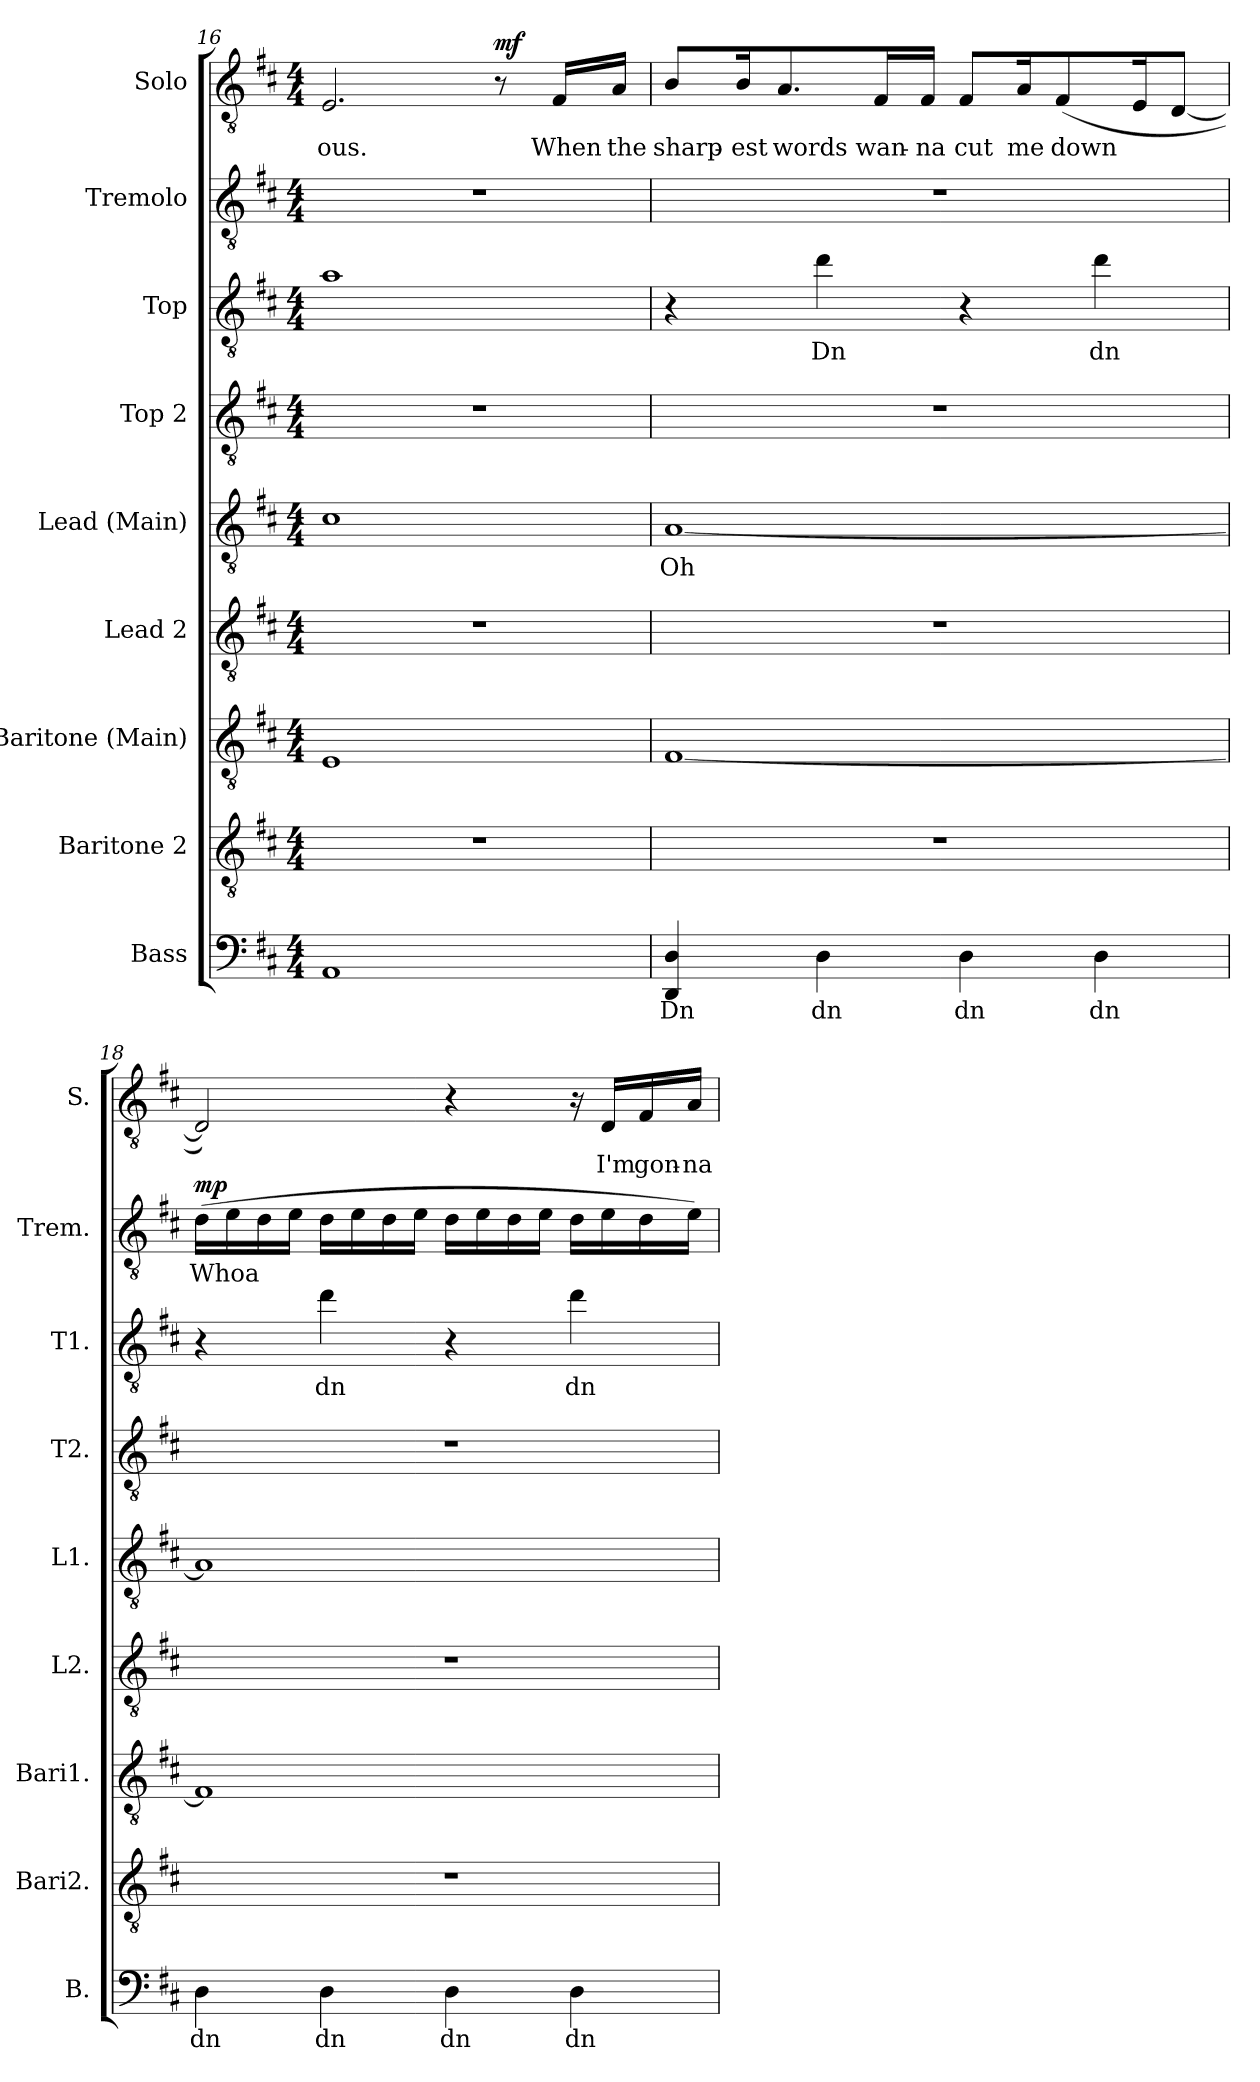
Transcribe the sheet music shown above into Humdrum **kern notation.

**kern	**text	**kern	**kern	**kern	**kern	**text	**kern	**kern	**text	**kern	**text	**dynam	**kern	**text	**dynam
*part9	*part9	*part8	*part7	*part6	*part5	*part5	*part4	*part3	*part3	*part2	*part2	*part2	*part1	*part1	*part1
*staff9	*staff9	*staff8	*staff7	*staff6	*staff5	*staff5	*staff4	*staff3	*staff3	*staff2	*staff2	*staff2	*staff1	*staff1	*staff1
*I"Bass	*	*I"Baritone 2	*I"Baritone (Main)	*I"Lead 2	*I"Lead (Main)	*	*I"Top 2	*I"Top	*	*I"Tremolo	*	*	*I"Solo	*	*
*I'B.	*	*I'Bari2.	*I'Bari1.	*I'L2.	*I'L1.	*	*I'T2.	*I'T1.	*	*I'Trem.	*	*	*I'S.	*	*
*clefF4	*	*clefGv2	*clefGv2	*clefGv2	*clefGv2	*	*clefGv2	*clefGv2	*	*clefGv2	*	*	*clefGv2	*	*
*k[f#c#]	*	*k[f#c#]	*k[f#c#]	*k[f#c#]	*k[f#c#]	*	*k[f#c#]	*k[f#c#]	*	*k[f#c#]	*	*	*k[f#c#]	*	*
*M4/4	*	*M4/4	*M4/4	*M4/4	*M4/4	*	*M4/4	*M4/4	*	*M4/4	*	*	*M4/4	*	*
=16	=16	=16	=16	=16	=16	=16	=16	=16	=16	=16	=16	=16	=16	=16	=16
!	!	!	!	!	!	!	!	!	!	!	!	!	!	!LO:LY:b	!
1AA	.	1r	1E	1r	1c#	.	1r	1a	.	1r	.	.	2.E/	-ous.	.
!	!	!	!	!	!	!	!	!	!	!	!	!	!	!	!LO:DY:b
.	.	.	.	.	.	.	.	.	.	.	.	.	8r	.	mf
!	!	!	!	!	!	!	!	!	!	!	!	!	!	!LO:LY:b	!
.	.	.	.	.	.	.	.	.	.	.	.	.	16F#/LL	When	.
!	!	!	!	!	!	!	!	!	!	!	!	!	!	!LO:LY:b	!
.	.	.	.	.	.	.	.	.	.	.	.	.	16A/JJ	the	.
=17	=17	=17	=17	=17	=17	=17	=17	=17	=17	=17	=17	=17	=17	=17	=17
!	!LO:LY:b	!	!	!	!	!LO:LY:b	!	!	!	!	!	!	!	!LO:LY:b	!
4DD/ 4D/	Dn	1r	[1F#	1r	[1A	Oh	1r	4r	.	1r	.	.	8B/L	sharp-	.
!	!	!	!	!	!	!	!	!	!	!	!	!	!	!LO:LY:b	!
.	.	.	.	.	.	.	.	.	.	.	.	.	16B/K	-est	.
!	!	!	!	!	!	!	!	!	!	!	!	!	!	!LO:LY:b	!
.	.	.	.	.	.	.	.	.	.	.	.	.	8.A/	words	.
!	!LO:LY:b	!	!	!	!	!	!	!	!LO:LY:b	!	!	!	!	!	!
4D\	dn	.	.	.	.	.	.	4dd\	Dn	.	.	.	.	.	.
!	!	!	!	!	!	!	!	!	!	!	!	!	!	!LO:LY:b	!
.	.	.	.	.	.	.	.	.	.	.	.	.	16F#/L	wan-	.
!	!	!	!	!	!	!	!	!	!	!	!	!	!	!LO:LY:b	!
.	.	.	.	.	.	.	.	.	.	.	.	.	16F#/JJ	-na	.
!	!LO:LY:b	!	!	!	!	!	!	!	!	!	!	!	!	!LO:LY:b	!
4D\	dn	.	.	.	.	.	.	4r	.	.	.	.	8F#/L	cut	.
!	!	!	!	!	!	!	!	!	!	!	!	!	!	!LO:LY:b	!
.	.	.	.	.	.	.	.	.	.	.	.	.	16A/K	me	.
!	!	!	!	!	!	!	!	!	!	!	!	!	!	!LO:LY:b	!
.	.	.	.	.	.	.	.	.	.	.	.	.	(<8F#/	down	.
!	!LO:LY:b	!	!	!	!	!	!	!	!LO:LY:b	!	!	!	!	!	!
4D\	dn	.	.	.	.	.	.	4dd\	dn	.	.	.	.	.	.
.	.	.	.	.	.	.	.	.	.	.	.	.	16E/K	.	.
.	.	.	.	.	.	.	.	.	.	.	.	.	[8D/J	.	.
!!LO:PB:g=z
=18	=18	=18	=18	=18	=18	=18	=18	=18	=18	=18	=18	=18	=18	=18	=18
!	!LO:LY:b	!	!	!	!	!	!	!	!	!	!LO:LY:b	!LO:DY:b	!	!	!
4D\	dn	1r	1F#]	1r	1A]	.	1r	4r	.	(>16d\LL	Whoa	mp	2D/])	.	.
.	.	.	.	.	.	.	.	.	.	16e\	.	.	.	.	.
.	.	.	.	.	.	.	.	.	.	16d\	.	.	.	.	.
.	.	.	.	.	.	.	.	.	.	16e\JJ	.	.	.	.	.
!	!LO:LY:b	!	!	!	!	!	!	!	!LO:LY:b	!	!	!	!	!	!
4D\	dn	.	.	.	.	.	.	4dd\	dn	16d\LL	.	.	.	.	.
.	.	.	.	.	.	.	.	.	.	16e\	.	.	.	.	.
.	.	.	.	.	.	.	.	.	.	16d\	.	.	.	.	.
.	.	.	.	.	.	.	.	.	.	16e\JJ	.	.	.	.	.
!	!LO:LY:b	!	!	!	!	!	!	!	!	!	!	!	!	!	!
4D\	dn	.	.	.	.	.	.	4r	.	16d\LL	.	.	4r	.	.
.	.	.	.	.	.	.	.	.	.	16e\	.	.	.	.	.
.	.	.	.	.	.	.	.	.	.	16d\	.	.	.	.	.
.	.	.	.	.	.	.	.	.	.	16e\JJ	.	.	.	.	.
!	!LO:LY:b	!	!	!	!	!	!	!	!LO:LY:b	!	!	!	!	!	!
4D\	dn	.	.	.	.	.	.	4dd\	dn	16d\LL	.	.	16r	.	.
!	!	!	!	!	!	!	!	!	!	!	!	!	!	!LO:LY:b	!
.	.	.	.	.	.	.	.	.	.	16e\	.	.	16D/LL	I'm	.
!	!	!	!	!	!	!	!	!	!	!	!	!	!	!LO:LY:b	!
.	.	.	.	.	.	.	.	.	.	16d\	.	.	16F#/	gon-	.
!	!	!	!	!	!	!	!	!	!	!	!	!	!	!LO:LY:b	!
.	.	.	.	.	.	.	.	.	.	16e\JJ)	.	.	16A/JJ	-na	.
=	=	=	=	=	=	=	=	=	=	=	=	=	=	=	=
*-	*-	*-	*-	*-	*-	*-	*-	*-	*-	*-	*-	*-	*-	*-	*-
